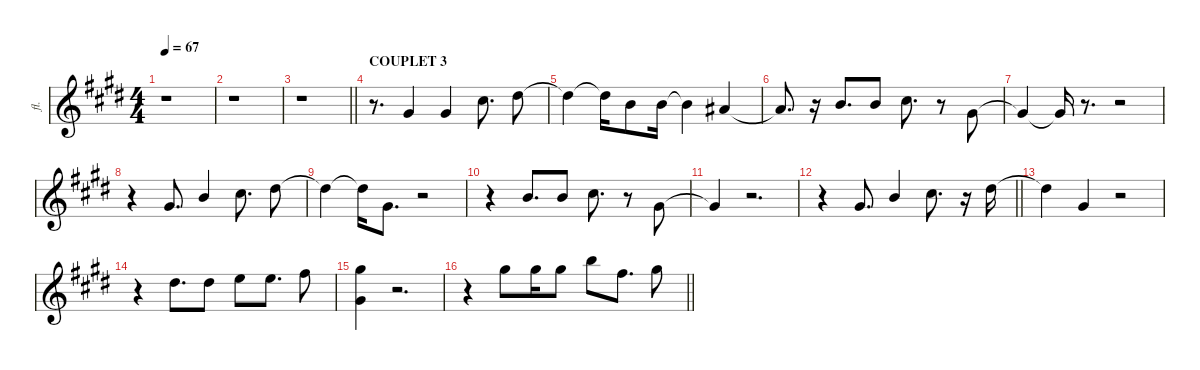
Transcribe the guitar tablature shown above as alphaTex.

\defaultSystemsLayout 4
\hideDynamics
\bracketExtendMode groupsimilarinstruments
\otherSystemsTrackNameOrientation horizontal
\track ("Electric Piano-RH-more" "fl.") {defaultSystemsLayout 4 instrument ocarina}
\staff {score}
\tuning (E4 B3 G3 D3 A2 E2)
\ts (4 4)
\tempo 67
\clef g2
\ks c#minor
r.1{dy mp beam Down} |
r.1{beam Down} |
\barLineRight lightlight
r.1{beam Down} |
\section ("" "COUPLET 3")
r.8{d beam Down} 4.1{acc #}.4{beam Up} 4.1{acc #}.4{beam Up} 9.1{acc #}.8{d beam Down} 11.1{acc #}.8{beam Down} |
11.1{t acc #}.4{dy f beam Down} 11.1{t acc #}.16{beam Down} 12.2{acc forcenatural}.8{dy mp beam Down} 12.2{acc forcenatural}.16{beam Down} 12.2{t acc forcenatural}.4{dy f beam Down} 11.2{acc #}.4{dy mp beam Up} |
11.2{t acc #}.8{d dy f beam Up} r.16{beam Up} 12.2{acc forcenatural}.8{d dy mp beam Up} 12.2{acc forcenatural}.8{beam Up} 9.1{acc #}.8{d beam Down} r.8{beam Down} 9.2{acc #}.8{beam Up} |
9.2{t acc #}.4{dy f beam Up} 9.2{t acc #}.16{beam Up} r.8{d beam Up} r.2{beam Up} |
r.4{beam Down} 4.1{acc #}.8{d dy mp beam Up} 7.1{acc forcenatural}.4{beam Up} 9.1{acc #}.8{d beam Down} 11.1{acc #}.8{beam Down} |
11.1{t acc #}.4{dy f beam Down} 11.1{t acc #}.16{beam Down} 9.2{acc #}.8{d dy mp beam Down} r.2{beam Down} |
r.4{beam Down} 7.1{acc forcenatural}.8{d beam Up} 7.1{acc forcenatural}.8{beam Up} 9.1{acc #}.8{d beam Down} r.8{beam Down} 9.2{acc #}.8{beam Up} |
9.2{t acc #}.4{dy f beam Up} r.2{d beam Up} |
\barLineRight lightlight
r.4{beam Down} 4.1{acc #}.8{d dy mp beam Up} 7.1{acc forcenatural}.4{beam Up} 9.1{acc #}.8{d beam Down} r.16{beam Down} 11.1{acc #}.16{beam Down} |
11.1{t acc #}.4{dy f beam Down} 9.2{acc #}.4{dy mp beam Up} r.2{beam Up} |
r.4{beam Down} 11.1{acc #}.8{d beam Down} 11.1{acc #}.8{beam Down} 12.1{acc forcenatural}.8{beam Down} 12.1{acc forcenatural}.8{d beam Down} 14.1{acc #}.8{beam Down} |
(16.1{acc #} 13.3{acc #}).4{beam Down} r.2{d beam Down} |
\barLineRight lightlight
r.4{beam Down} 16.1{acc #}.8{beam Down} 16.1{acc #}.16{beam Down} 16.1{acc #}.8{beam Down} 19.1{acc forcenatural}.8{beam Down} 19.2{acc #}.8{d beam Down} 16.1{acc #}.8{beam Down}
